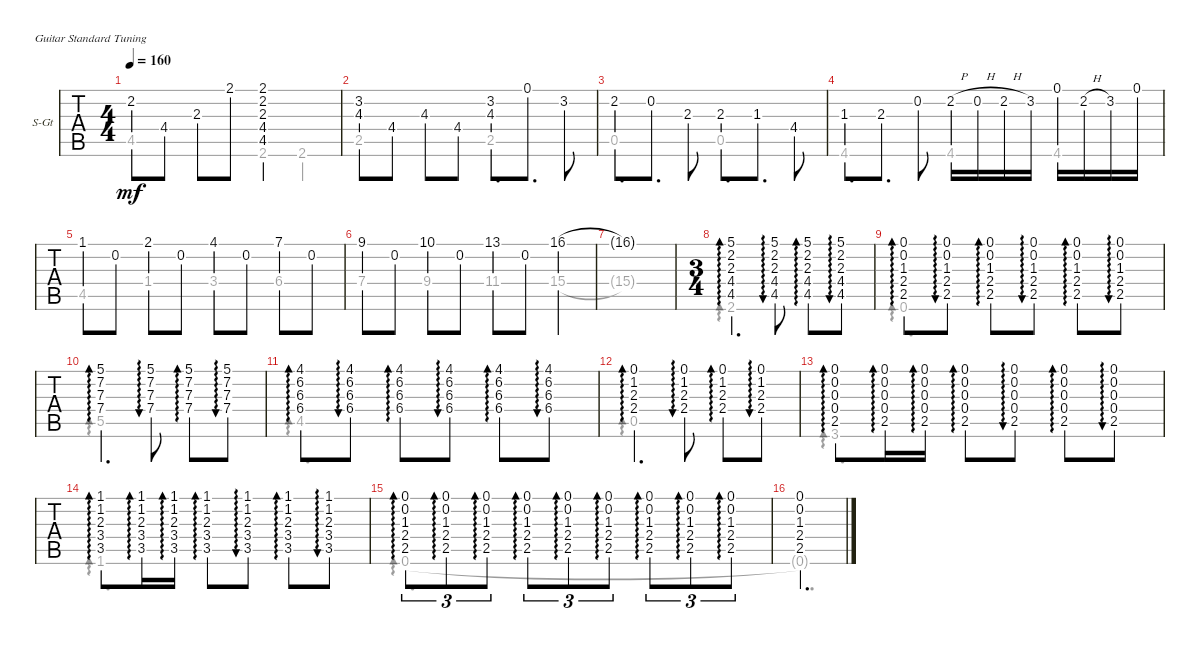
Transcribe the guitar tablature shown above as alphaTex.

\defaultSystemsLayout 4
\bracketExtendMode groupsimilarinstruments
\firstSystemTrackNameOrientation horizontal
\otherSystemsTrackNameOrientation horizontal
\track ("Steel Guitar" "S-Gt") {instrument acousticguitarsteel}
\staff {tabs}
\tuning (E4 B3 G3 D3 A2 E2)
\voice
\ts (4 4)
\tempo 160
\clef g2
\ks c
2.2.8{dy mf} 4.4.8 2.3.8 2.1.8 (2.1 2.2 2.3 4.4 4.5).2 |
(3.2 4.3).8 4.4.8 4.3.8 4.4.8 (3.2 4.3).8{d} 0.1.8{d} 3.2.8 |
2.2.8{d} 0.2.8{d} 2.3.8 2.3.8{d} 1.3.8{d} 4.4.8 |
1.3.8{d} 2.3.8{d} 0.2.8 2.2{h}.16 0.2{h}.16 2.2{h}.16 3.2.16 0.1.16 2.2{h}.16 3.2.16 0.1.16 |
1.1.8 0.2.8 2.1.8 0.2.8 4.1.8 0.2.8 7.1.8 0.2.8 |
9.1.8 0.2.8 10.1.8 0.2.8 13.1.8 0.2.8 16.1.4 |
16.1{t}.1 |
\ts (3 4)
(5.1 2.2 2.3 4.4 4.5).4{d ad 0} (5.1 2.2 2.3 4.4 4.5).8{au 0} (5.1 2.2 2.3 4.4 4.5).8{ad 0} (5.1 2.2 2.3 4.4 4.5).8{au 0} |
(0.1 0.2 1.3 2.4 2.5).8{ad 0} (0.1 0.2 1.3 2.4 2.5).8{au 0} (0.1 0.2 1.3 2.4 2.5).8{ad 0} (0.1 0.2 1.3 2.4 2.5).8{au 0} (0.1 0.2 1.3 2.4 2.5).8{ad 0} (0.1 0.2 1.3 2.4 2.5).8{au 0} |
(5.1 7.2 7.3 7.4).4{d ad 0} (5.1 7.2 7.3 7.4).8{au 0} (5.1 7.2 7.3 7.4).8{ad 0} (5.1 7.2 7.3 7.4).8{au 0} |
(4.1 6.2 6.3 6.4).8{ad 0} (4.1 6.2 6.3 6.4).8{au 0} (4.1 6.2 6.3 6.4).8{ad 0} (4.1 6.2 6.3 6.4).8{au 0} (4.1 6.2 6.3 6.4).8{ad 0} (4.1 6.2 6.3 6.4).8{au 0} |
(0.1 1.2 2.3 2.4).4{d ad 0} (0.1 1.2 2.3 2.4).8{au 0} (0.1 1.2 2.3 2.4).8{ad 0} (0.1 1.2 2.3 2.4).8{au 0} |
(0.1 0.2 0.3 0.4 2.5).8{ad 0} (0.1 0.2 0.3 0.4 2.5).16{ad 0} (0.1 0.2 0.3 0.4 2.5).16{ad 0} (0.1 0.2 0.3 0.4 2.5).8{ad 0} (0.1 0.2 0.3 0.4 2.5).8{au 0} (0.1 0.2 0.3 0.4 2.5).8{ad 0} (0.1 0.2 0.3 0.4 2.5).8{au 0} |
(1.1 1.2 2.3 3.4 3.5).8{ad 0} (1.1 1.2 2.3 3.4 3.5).16{ad 0} (1.1 1.2 2.3 3.4 3.5).16{ad 0} (1.1 1.2 2.3 3.4 3.5).8{ad 0} (1.1 1.2 2.3 3.4 3.5).8{au 0} (1.1 1.2 2.3 3.4 3.5).8{ad 0} (1.1 1.2 2.3 3.4 3.5).8{au 0} |
(0.1 0.2 1.3 2.4 2.5).8{tu (3 2) ad 0} (0.1 0.2 1.3 2.4 2.5).8{tu (3 2) ad 0} (0.1 0.2 1.3 2.4 2.5).8{tu (3 2) ad 0} (0.1 0.2 1.3 2.4 2.5).8{tu (3 2) ad 0} (0.1 0.2 1.3 2.4 2.5).8{tu (3 2) ad 0} (0.1 0.2 1.3 2.4 2.5).8{tu (3 2) ad 0} (0.1 0.2 1.3 2.4 2.5).8{tu (3 2) ad 0} (0.1 0.2 1.3 2.4 2.5).8{tu (3 2) ad 0} (0.1 0.2 1.3 2.4 2.5).8{tu (3 2) ad 0} |
(0.1 0.2 1.3 2.4 2.5).2{d}
\voice
\clef g2
\ottava regular
\simile none
\ks c
4.5.2{dy mf} 2.6.4 2.6.4 |
2.5.2 2.5.2 |
0.5.2 0.5.2 |
4.6.2 4.6.4 4.6.4 |
4.5.4 1.4.4 3.4.4 6.4.4 |
7.4.4 9.4.4 11.4.4 15.4.4 |
15.4{t}.1 |
2.6.2{d ad 0} |
0.6.2{d ad 0} |
5.5.2{d ad 0} |
4.5.2{d ad 0} |
0.5.2{d ad 0} |
3.6.2{d ad 0} |
1.6.2{d ad 0} |
0.6.2{d ad 0} |
0.6{t}.2{d}
